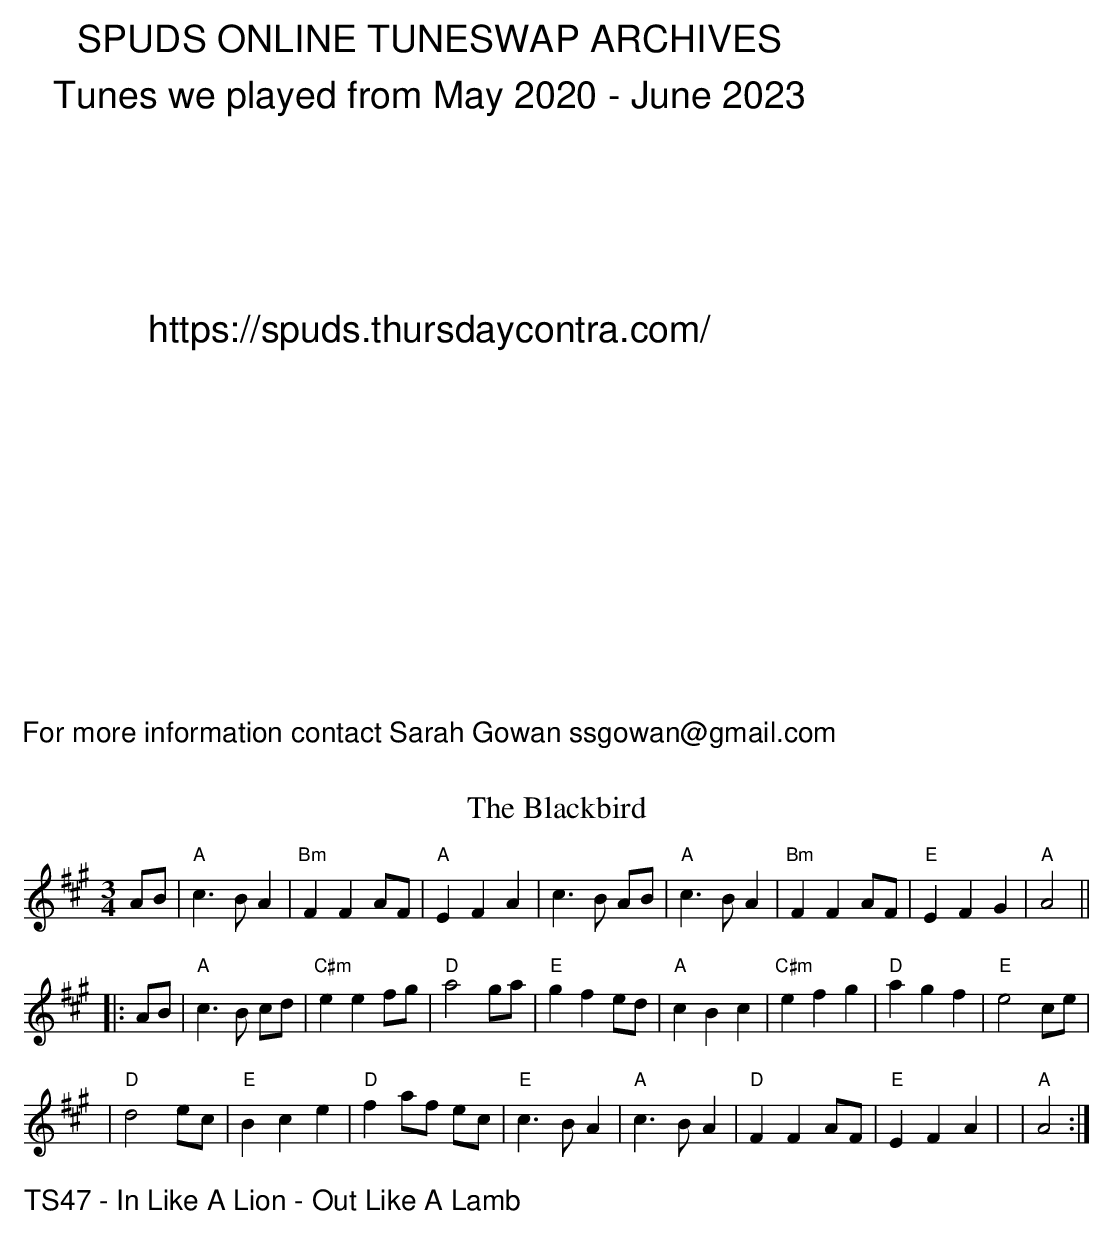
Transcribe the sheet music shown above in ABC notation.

X:1
T:Blackbird, The
M:3/4
L:1/8
K:A
AB | "A"c3 BA2 | "Bm"F2F2 AF | "A"E2 F2 A2 | c3 B AB |\
 "A"c3BA2 | "Bm"F2F2 AF| "E"E2 F2 G2 | "A"A4 ||
|: AB | "A"c3 B cd | "C#m" e2 e2 fg| "D"a4 ga | "E"g2 f2 ed |\
 "A"c2 B2 c2 | "C#m"e2 f2 g2 | "D"a2 g2 f2 | "E"e4 ce|
| "D"d4 ec | "E"B2 c2 e2 | "D"f2 af ec| "E"c3 B A2 |\
"A"c3 BA2 | "D"F2F2 AF | "E"E2 F2A2 | | "A"A4 :|
